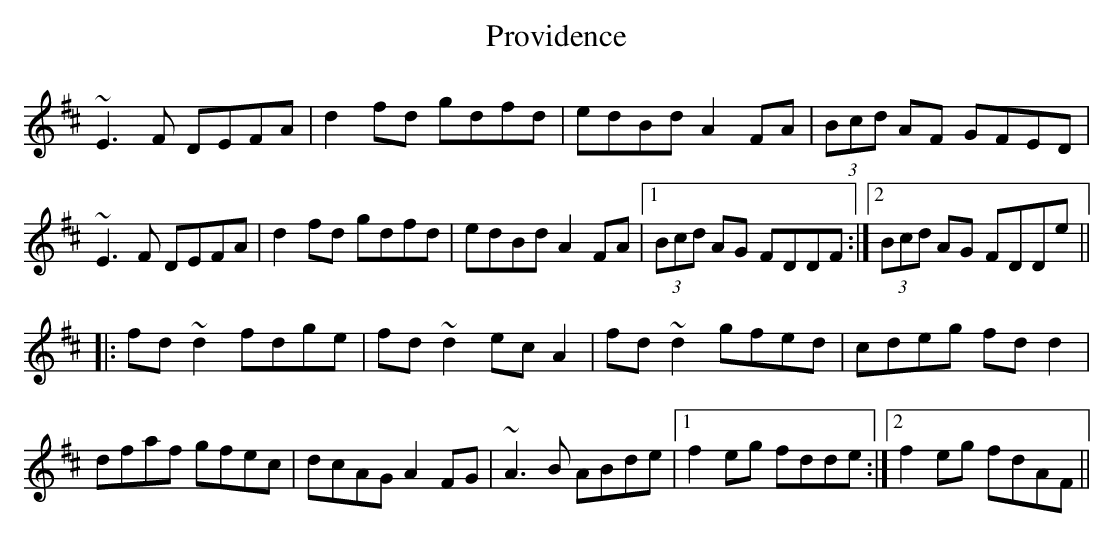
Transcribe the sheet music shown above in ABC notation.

X:1
T: Providence
K: D
~E3F DEFA|d2fd gdfd|edBd A2FA|(3Bcd AF GFED|
 ~E3F DEFA|d2fd gdfd|edBd A2FA|1 (3Bcd AG FDDF:|2 (3Bcd AG FDDe||
 |:fd~d2 fdge|fd~d2 ecA2|fd~d2 gfed|cdeg fdd2|
 dfaf gfec|dcAG A2FG|~A3B ABde|1 f2eg fdde:|2 f2eg fdAF||
